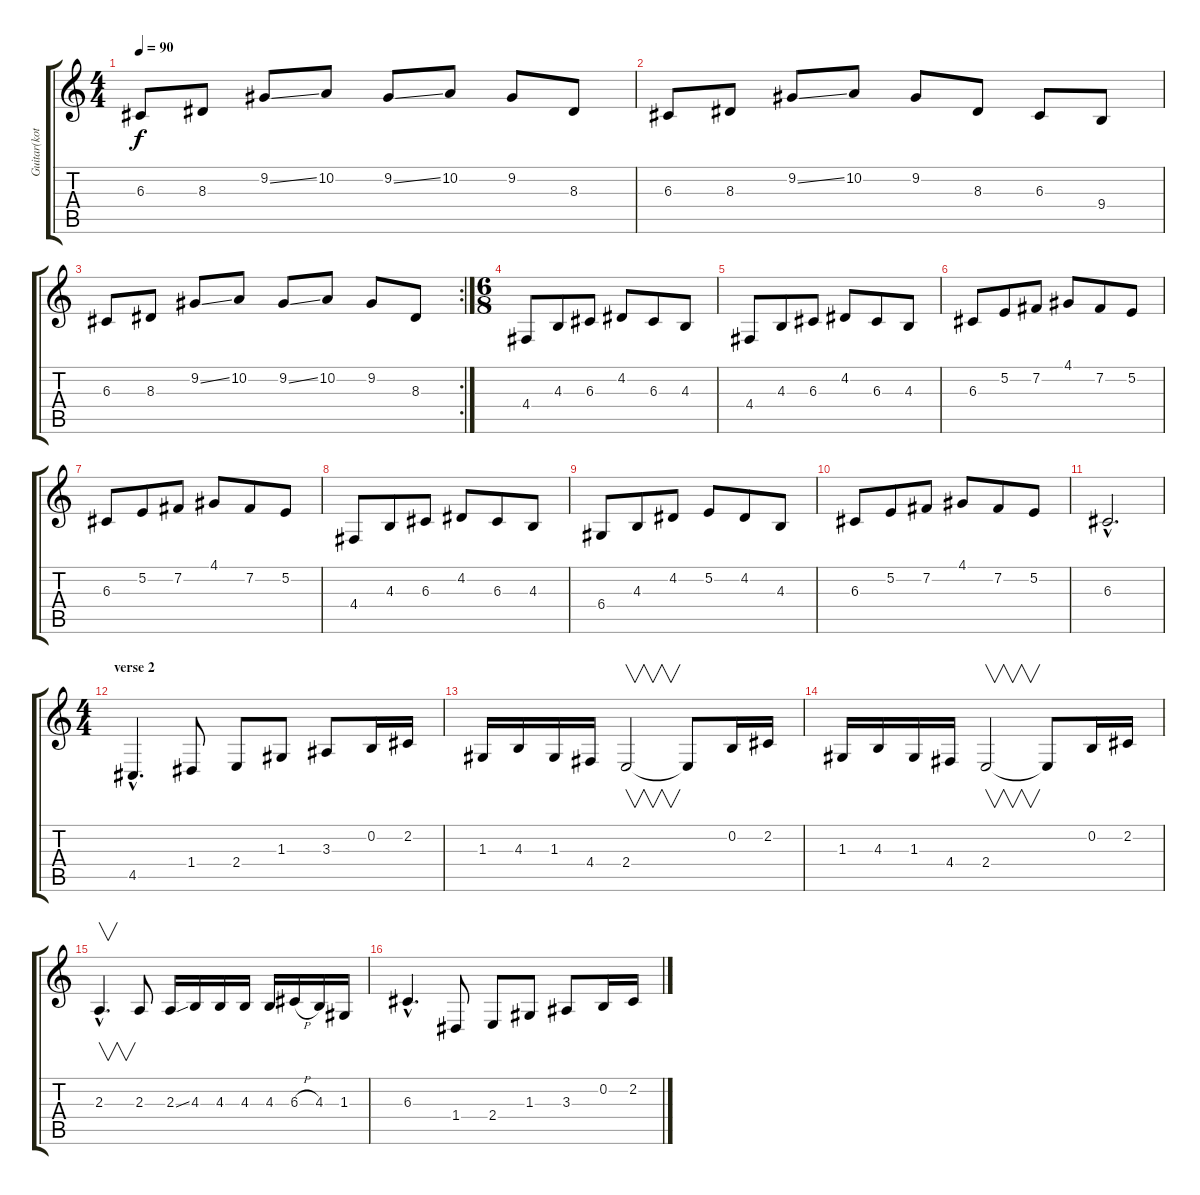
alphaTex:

\track ("Guitar(koto) / solo" "Guitar(kot") {instrument koto}
\staff {score tabs}
\tuning (E4 B3 G3 D3 A2 E2) {hide}
\ts (4 4)
\tempo 90
\clef g2
\ks c
6.3.8{dy f} 8.3.8 9.2{ss}.8 10.2.8 9.2{ss}.8 10.2.8 9.2.8 8.3.8 |
6.3.8 8.3.8 9.2{ss}.8 10.2.8 9.2.8 8.3.8 6.3.8 9.4.8 |
\rc 2
6.3.8 8.3.8 9.2{ss}.8 10.2.8 9.2{ss}.8 10.2.8 9.2.8 8.3.8 |
\ts (6 8)
4.4.8 4.3.8 6.3.8 4.2.8 6.3.8 4.3.8 |
4.4.8 4.3.8 6.3.8 4.2.8 6.3.8 4.3.8 |
6.3.8 5.2.8 7.2.8 4.1.8 7.2.8 5.2.8 |
6.3.8 5.2.8 7.2.8 4.1.8 7.2.8 5.2.8 |
4.4.8 4.3.8 6.3.8 4.2.8 6.3.8 4.3.8 |
6.4.8 4.3.8 4.2.8 5.2.8 4.2.8 4.3.8 |
6.3.8 5.2.8 7.2.8 4.1.8 7.2.8 5.2.8 |
6.3{hac}.2{d} |
\ts (4 4)
\section ("" "verse 2")
4.5{hac}.4{d} 1.4.8 2.4.8 1.3.8 3.3.8 0.2.16 2.2.16 |
1.3.16 4.3.16 1.3.16 4.4.16 2.4.2{v} 2.4{t}.8 0.2.16 2.2.16 |
1.3.16 4.3.16 1.3.16 4.4.16 2.4.2{v} 2.4{t}.8 0.2.16 2.2.16 |
2.3{hac}.4{v d} 2.3.8 2.3{ss}.16 4.3.16 4.3.16 4.3.16 4.3.16 6.3{h}.16 4.3.16 1.3.16 |
6.3{hac}.4{d} 1.4.8 2.4.8 1.3.8 3.3.8 0.2.16 2.2.16
